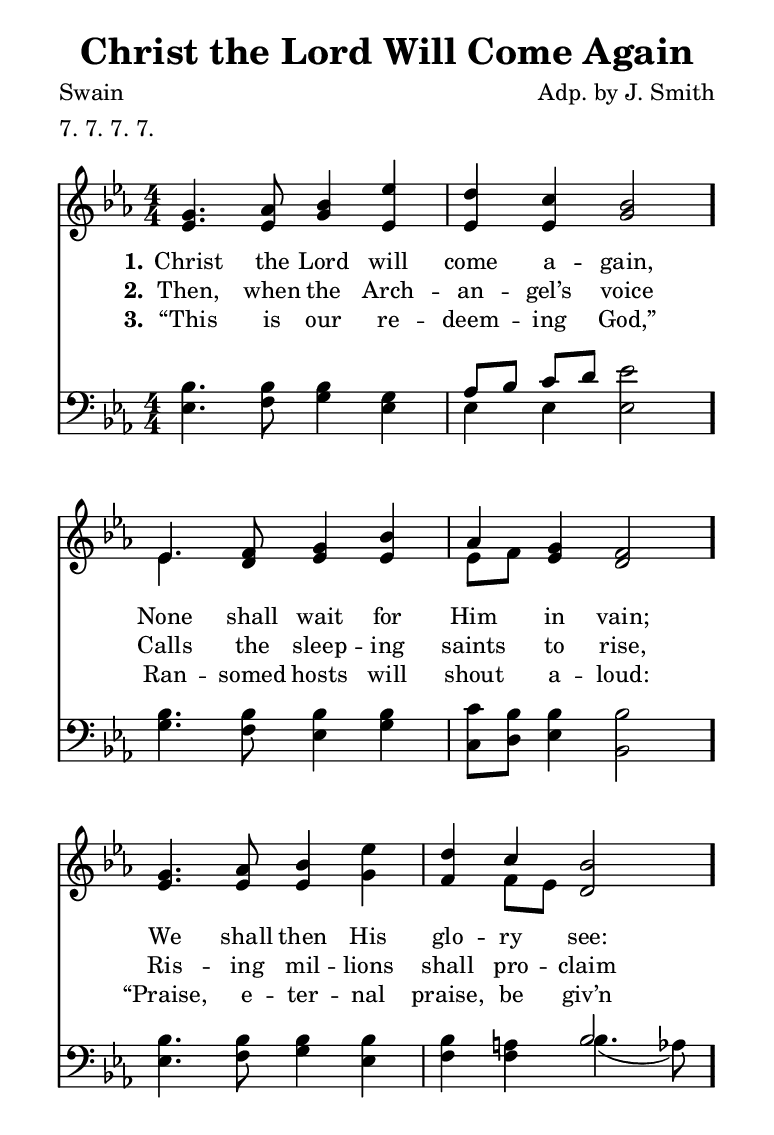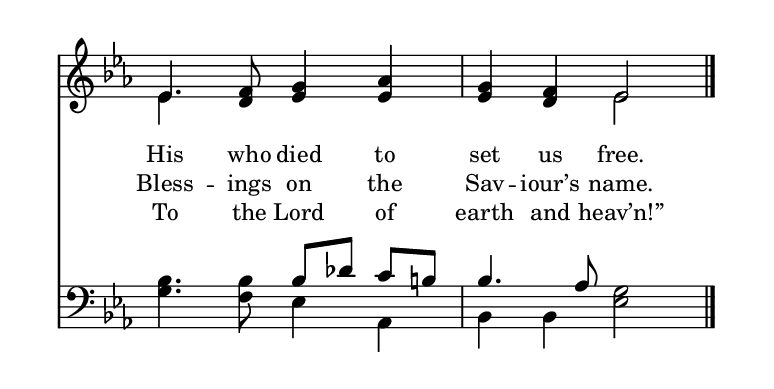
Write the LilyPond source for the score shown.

\include "common/global.ily"
\paper {
  \include "common/paper.ily"
  ragged-bottom = ##t
  page-count = #(cond (is-eogsized 2) (#t #f))
}

\header{
  hymnnumber = "232"
  title = "Christ the Lord Will Come Again"
  tunename = "Innocents"
  meter = "7. 7. 7. 7."
  poet = "Swain"
  composer = "Adp. by J. Smith"
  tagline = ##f
}

global = {
  \include "common/overrides.ily"
  \override Staff.TimeSignature.style = #'numbered
  \time 4/4
  \override Score.MetronomeMark.transparent = ##t % hide all fermata changes too
  \tempo 4=80
  \key ees \major
  \autoBeamOff
}

notesSoprano = {
\global
\relative c'' {

  g4. aes8 bes4 ees | d c bes2 |
  ees,4. f8 g4 bes | aes g f2 |
  g4. aes8 bes4 ees | d c bes2 |
  ees,4. f8 g4 aes | g f ees2 |

  \bar "|."

}
}

notesAlto = {
\global
\relative e' {

  ees4. ees8 g4 ees | ees ees g2 |
  ees4. d8 ees4 ees | ees8[ f] ees4 d2 |
  ees4. ees8 ees4 g | f f8[ ees] d2 |
  ees4. d8 ees4 ees | ees d ees2 |

}
}

notesTenor = {
\global
\relative a {

  bes4. bes8 bes4 g | aes8[ bes] c[ d] ees2 |
  bes4. bes8 bes4 bes | c8[ bes] bes4 bes2 |
  bes4. bes8 bes4 bes | bes a bes2 |
  bes4. bes8 bes8[ des] c[ b] | bes4. aes8 g2 |

}
}

notesBass = {
\global
\relative f {

  ees4. f8 g4 ees | ees ees ees2 |
  g4. f8 ees4 g | c,8[ d] ees4 bes2 |
  ees4. f8 g4 ees | f f bes4.( aes8) |
  g4. f8 ees4 aes, | bes bes ees2 |

}
}

wordsA = \lyricmode {
\set stanza = "1."

Christ the Lord will come a -- gain, \bar "."
None shall wait for Him in vain; \bar "."
We shall then His glo -- ry see: \bar "."
His who died to set us free. \bar "."

}

wordsB = \lyricmode {
\set stanza = "2."

Then, when the Arch -- an -- gel’s voice
Calls the sleep -- ing saints to rise,
Ris -- ing mil -- lions shall pro -- claim
Bless -- ings on the Sav -- iour’s name.

}

wordsC = \lyricmode {
\set stanza = "3."

“This is our re -- deem -- ing God,”
Ran -- somed hosts will shout a -- loud:
“Praise, e -- ter -- nal praise, be giv’n
To the Lord of earth and heav’n!”

}

\score {
  \context ChoirStaff <<
    \context Staff = upper <<
      \set Staff.autoBeaming = ##f
      \set ChoirStaff.systemStartDelimiter = #'SystemStartBar
      \set ChoirStaff.printPartCombineTexts = ##f
      \partcombine #'(2 . 9) \notesSoprano \notesAlto
      \context NullVoice = sopranos { \voiceOne << \notesSoprano >> }
      \context NullVoice = altos { \voiceTwo << \notesAlto >> }
      \context Lyrics = one   \lyricsto sopranos \wordsA
      \context Lyrics = two   \lyricsto sopranos \wordsB
      \context Lyrics = three \lyricsto sopranos \wordsC
    >>
    \context Staff = men <<
      \set Staff.autoBeaming = ##f
      \clef bass
      \set ChoirStaff.printPartCombineTexts = ##f
      \partcombine #'(2 . 9) \notesTenor \notesBass
      \context NullVoice = tenors { \voiceOne << \notesTenor >> }
      \context NullVoice = basses { \voiceTwo << \notesBass >> }
    >>
  >>
  \layout {
    \include "common/layout.ily"
  }
  \midi{
    \include "common/midi.ily"
  }
}

\version "2.19.49"  % necessary for upgrading to future LilyPond versions.

% vi:set et ts=2 sw=2 ai nocindent syntax=lilypond:
